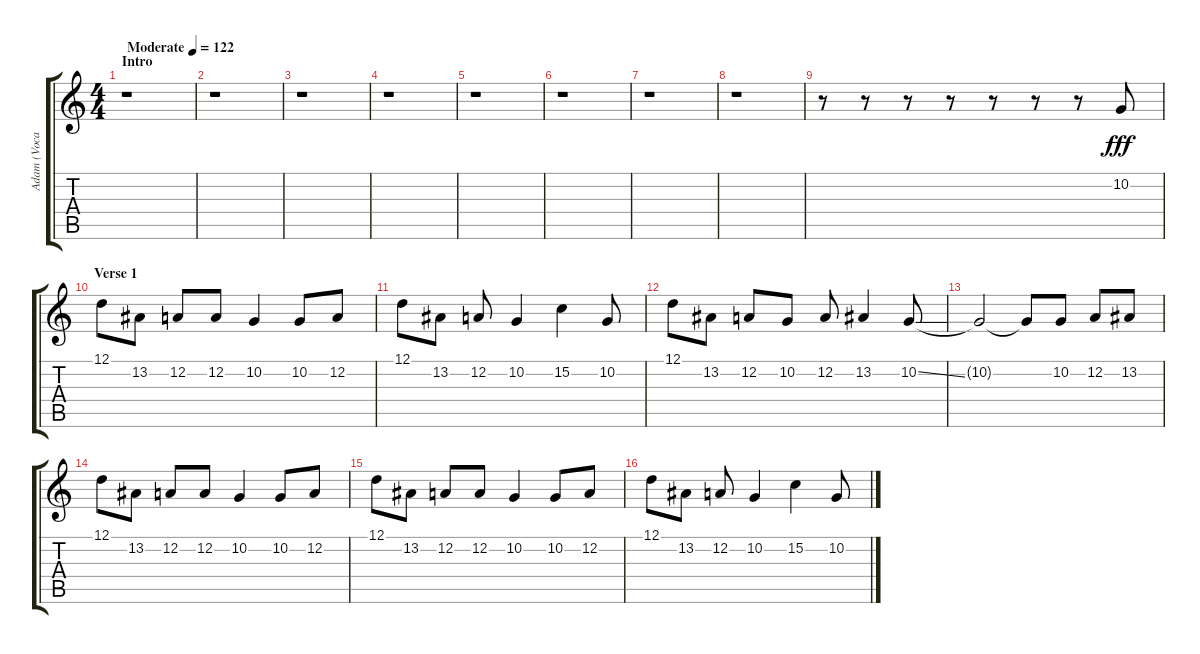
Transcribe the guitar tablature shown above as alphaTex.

\track ("Adam (Vocals)" "Adam (Voca") {instrument synthvoice}
\staff {score tabs}
\tuning (D4 A3 F3 C3 G2 D2) {hide}
\ts (4 4)
\section ("" "Intro")
\tempo (122 "Moderate")
\clef g2
\ks c
r.1{dy fff instrument synthvoice} |
r.1 |
r.1 |
r.1 |
r.1 |
r.1 |
r.1 |
r.1 |
r.8 r.8 r.8 r.8 r.8 r.8 r.8 10.2.8 |
\section ("" "Verse 1")
12.1.8 13.2.8 12.2.8 12.2.8 10.2.4 10.2.8 12.2.8 |
12.1.8 13.2.8 12.2.8 10.2.4 15.2.4 10.2.8 |
12.1.8 13.2.8 12.2.8 10.2.8 12.2.8 13.2.4 10.2{ss}.8 |
10.2{t}.2 10.2{t}.8 10.2.8 12.2.8 13.2.8 |
12.1.8 13.2.8 12.2.8 12.2.8 10.2.4 10.2.8 12.2.8 |
12.1.8 13.2.8 12.2.8 12.2.8 10.2.4 10.2.8 12.2.8 |
12.1.8 13.2.8 12.2.8 10.2.4 15.2.4 10.2.8
